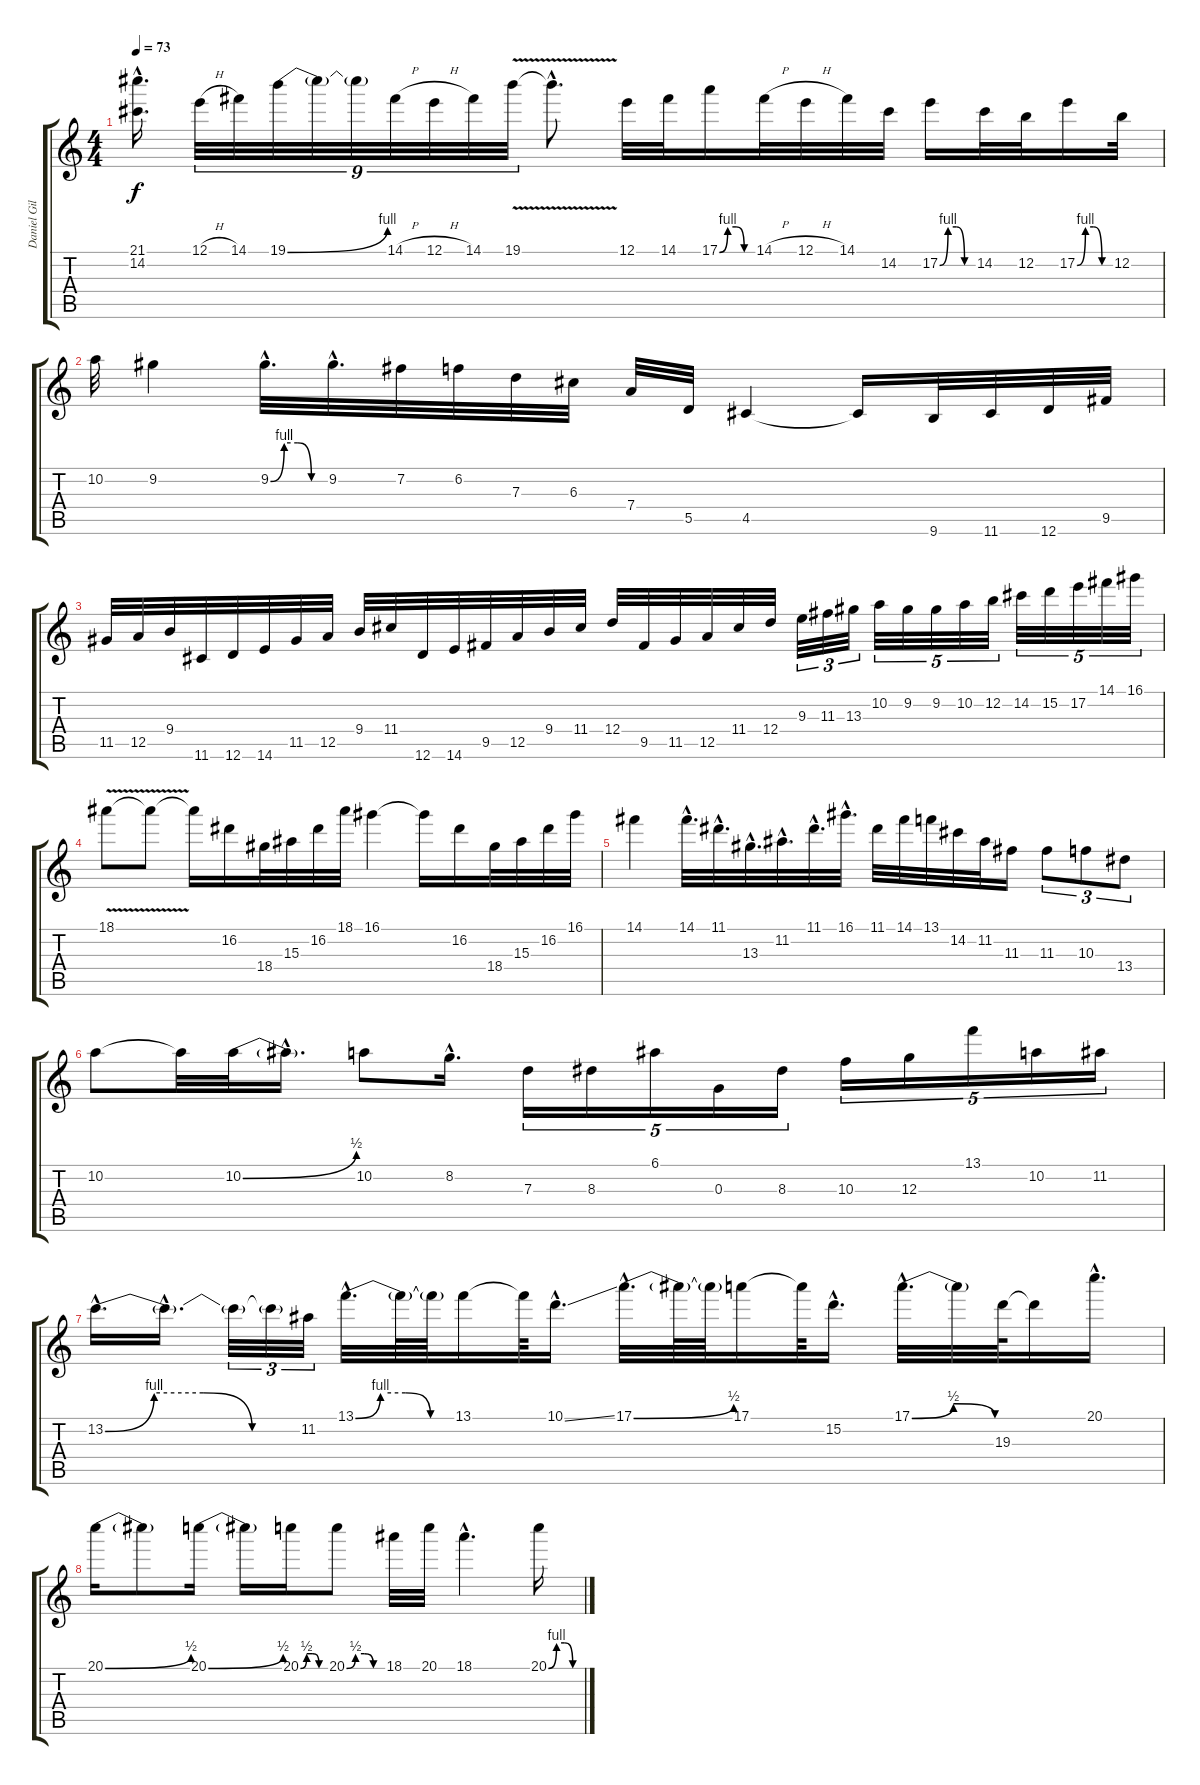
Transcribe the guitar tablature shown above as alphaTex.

\track ("Daniel Gildenlöw" "Daniel Gil") {instrument overdrivenguitar}
\staff {score tabs}
\tuning (E4 B3 G3 D3 A2 D2) {hide}
\ts (4 4)
\tempo 73
\clef g2
\ks c
(21.1{hac t} 14.2{hac t}).16{d dy f} 12.1{h}.32{tu (9 8)} 14.1.32{tu (9 8)} 19.1{be (bend 0 0 60 4)}.32{tu (9 8)} 19.1{t}.32{tu (9 8)} 19.1{t}.32{tu (9 8)} 14.1{h}.32{tu (9 8)} 12.1{h}.32{tu (9 8)} 14.1.32{tu (9 8)} 19.1{v}.32{tu (9 8)} 19.1{hac t}.8{d} 12.1.32 14.1.32 17.1{be (custom 0 0 15 4 30 4 45 0 60 0)}.16 14.1{h}.32 12.1{h}.32 14.1.32 14.2.32 17.2{be (custom 0 0 15 4 30 4 45 0 60 0)}.16 14.2.32 12.2.32 17.2{be (custom 0 0 15 4 30 4 45 0 60 0)}.16 12.2.32 |
10.2.32 9.2.4 9.2{be (custom 0 0 15 4 30 4 45 0 60 0) hac}.32{d} 9.2{hac}.32{d} 7.2.32 6.2.32 7.3.32 6.3.32 7.4.32 5.5.32 4.5.4 4.5{t}.16 9.6.32 11.6.32 12.6.32 9.5.32 |
11.5.32 12.5.32 9.4.32 11.6.32 12.6.32 14.6.32 11.5.32 12.5.32 9.4.32 11.4.32 12.6.32 14.6.32 9.5.32 12.5.32 9.4.32 11.4.32 12.4.32 9.5.32 11.5.32 12.5.32 11.4.32 12.4.32 9.3.32{tu (3 2)} 11.3.32{tu (3 2)} 13.3.32{tu (3 2)} 10.2.32{tu (5 4)} 9.2.32{tu (5 4)} 9.2.32{tu (5 4)} 10.2.32{tu (5 4)} 12.2.32{tu (5 4)} 14.2.32{tu (5 4)} 15.2.32{tu (5 4)} 17.2.32{tu (5 4)} 14.1.32{tu (5 4)} 16.1.32{tu (5 4)} |
18.1{v}.8 18.1{t}.8 18.1{t}.16 16.2.16 18.4.32 15.3.32 16.2.32 18.1.32 16.1.4 16.1{t}.16 16.2.16 18.4.32 15.3.32 16.2.32 16.1.32 |
14.1.4 14.1{hac}.32{d} 11.1{hac}.32{d} 13.3{hac}.32{d} 11.2{hac}.32{d} 11.1{hac}.32{d} 16.1{hac}.32{d} 11.1.32 14.1.32 13.1.32 14.2.32 11.2.32 11.3.16 11.3.8{tu (3 2)} 10.3.8{tu (3 2)} 13.4.8{tu (3 2)} |
10.2.8 10.2{t}.32 10.2{be (bend 0 0 60 2)}.32 10.2{hac t}.16{d} 10.2.8 8.2{hac}.16{d} 7.3.16{tu (5 4)} 8.3.16{tu (5 4)} 6.1.16{tu (5 4)} 0.3.16{tu (5 4)} 8.3.16{tu (5 4)} 10.3.16{tu (5 4)} 12.3.16{tu (5 4)} 13.1.16{tu (5 4)} 10.2.16{tu (5 4)} 11.2.16{tu (5 4)} |
13.2{be (custom 0 0 15 4 30 4 45 0 60 0) hac}.16{d} 13.2{hac t}.16{d} 13.2{t}.32{tu (3 2)} 13.2{t}.32{tu (3 2)} 11.2.32{tu (3 2)} 13.1{be (custom 0 0 15 4 30 4 45 0 60 0) hac}.32{d} 13.1{t}.64 13.1{t}.64 13.1.16 13.1{t}.64 10.1{ss hac}.16{d} 17.1{be (bend 0 0 60 2) hac}.32{d} 17.1{t}.64 17.1{t}.64 17.1.16 17.1{t}.64 15.2{hac}.16{d} 17.1{be (bendrelease 0 0 30 2 30 2 60 0) hac}.32{d} 17.1{t}.32 19.3.64 19.3{t}.16 20.1{hac}.16{d} |
20.1{be (bend 0 0 60 2)}.16 20.1{t}.8 20.1{be (bend 0 0 60 2)}.16 20.1{t}.16 20.1{be (custom 0 0 15 2 30 2 45 0 60 0)}.16 20.1{be (custom 0 0 15 2 30 2 45 0 60 0)}.8 18.1.32 20.1.32 18.1{hac}.4{d} 20.1{be (custom 0 0 15 4 30 4 45 0 60 0)}.16
